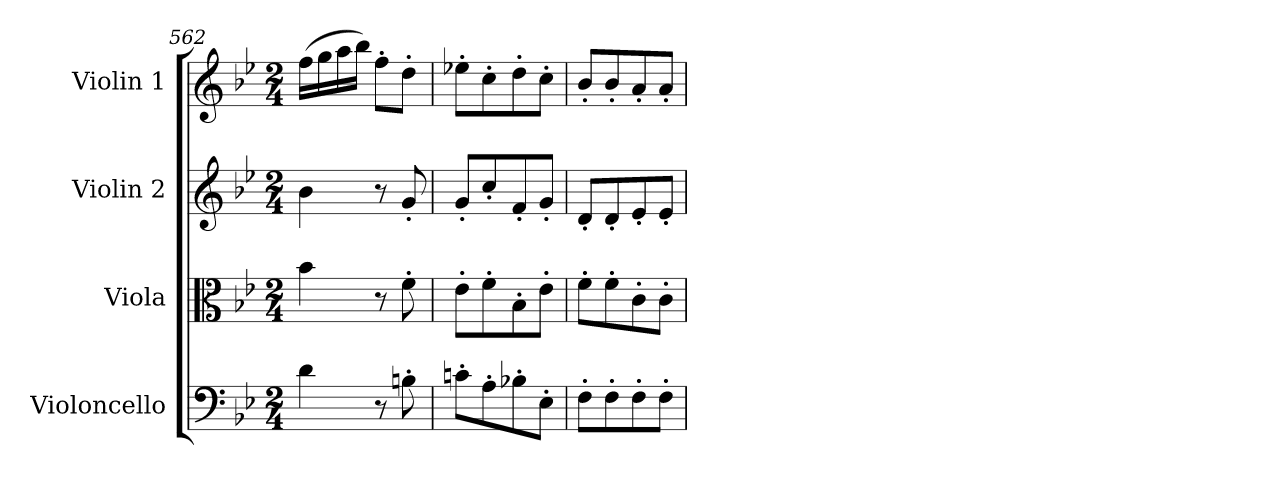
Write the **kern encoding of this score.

**kern	**kern	**kern	**kern
*part4	*part3	*part2	*part1
*staff4	*staff3	*staff2	*staff1
*I"Violoncello	*I"Viola	*I"Violin 2	*I"Violin 1
*I'Vc	*I'Vla	*I'Vln	*I'Vln
*clefF4	*clefC3	*clefG2	*clefG2
*k[b-e-]	*k[b-e-]	*k[b-e-]	*k[b-e-]
*M2/4	*M2/4	*M2/4	*M2/4
=562	=562	=562	=562
4d\	4b-\	4b-\	(>16ff\LL
.	.	.	16gg\
.	.	.	16aa\
.	.	.	16bb-\JJ)
8r	8r	8r	8ff'\L
8Bn'\	8f'\	8g'/	8dd'\J
!!LO:LB:g=z
=563	=563	=563	=563
8cn'\L	8e-'\L	8g'/L	8ee-X'\L
8A'\	8f'\	8cc'/	8cc'\
8B-X'\	8B-'\	8f'/	8dd'\
8E-'\J	8e-'\J	8g'/J	8cc'\J
=564	=564	=564	=564
8F'\L	8f'\L	8d'/L	8b-'/L
8F'\	8f'\	8d'/	8b-'/
8F'\	8c'\	8e-'/	8a'/
8F'\J	8c'\J	8e-'/J	8a'/J
=	=	=	=
*-	*-	*-	*-
